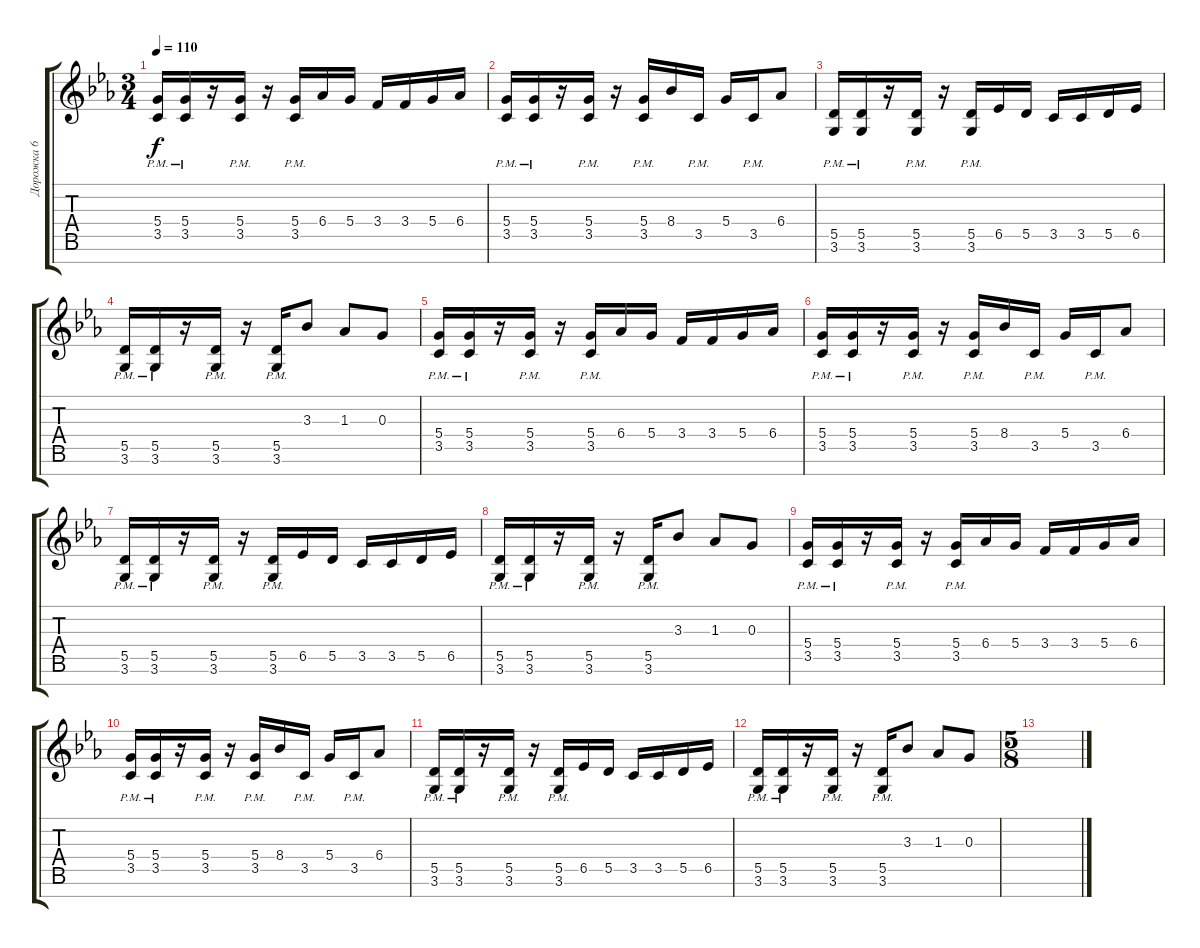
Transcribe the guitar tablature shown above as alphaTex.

\track ("Дорожка 6" "Дорожка 6") {instrument distortionguitar}
\staff {score tabs}
\tuning (E4 B3 G3 D3 A2 E2 B1) {hide}
\ts (3 4)
\tempo 110
\clef g2
\ks cminor
(5.4{pm} 3.5{pm}).16{dy f instrument distortionguitar} (5.4{pm} 3.5{pm}).16 r.16 (5.4{pm} 3.5{pm}).16 r.16 (5.4{pm} 3.5{pm}).16 6.4.16 5.4.16 3.4.16 3.4.16 5.4.16 6.4.16 |
(5.4{pm} 3.5{pm}).16 (5.4{pm} 3.5{pm}).16 r.16 (5.4{pm} 3.5{pm}).16 r.16 (5.4{pm} 3.5{pm}).16 8.4.16 3.5{pm}.16 5.4.16 3.5{pm}.16 6.4.8 |
(5.5{pm} 3.6{pm}).16{instrument distortionguitar} (5.5{pm} 3.6{pm}).16 r.16 (5.5{pm} 3.6{pm}).16 r.16 (5.5{pm} 3.6{pm}).16 6.5.16 5.5.16 3.5.16 3.5.16 5.5.16 6.5.16 |
(5.5{pm} 3.6{pm}).16{instrument distortionguitar} (5.5{pm} 3.6{pm}).16 r.16 (5.5{pm} 3.6{pm}).16 r.16 (5.5{pm} 3.6{pm}).16 3.3.8 1.3.8 0.3.8 |
(5.4{pm} 3.5{pm}).16{instrument distortionguitar} (5.4{pm} 3.5{pm}).16 r.16 (5.4{pm} 3.5{pm}).16 r.16 (5.4{pm} 3.5{pm}).16 6.4.16 5.4.16 3.4.16 3.4.16 5.4.16 6.4.16 |
(5.4{pm} 3.5{pm}).16 (5.4{pm} 3.5{pm}).16 r.16 (5.4{pm} 3.5{pm}).16 r.16 (5.4{pm} 3.5{pm}).16 8.4.16 3.5{pm}.16 5.4.16 3.5{pm}.16 6.4.8 |
(5.5{pm} 3.6{pm}).16{instrument distortionguitar} (5.5{pm} 3.6{pm}).16 r.16 (5.5{pm} 3.6{pm}).16 r.16 (5.5{pm} 3.6{pm}).16 6.5.16 5.5.16 3.5.16 3.5.16 5.5.16 6.5.16 |
(5.5{pm} 3.6{pm}).16{instrument distortionguitar} (5.5{pm} 3.6{pm}).16 r.16 (5.5{pm} 3.6{pm}).16 r.16 (5.5{pm} 3.6{pm}).16 3.3.8 1.3.8 0.3.8 |
(5.4{pm} 3.5{pm}).16{instrument distortionguitar} (5.4{pm} 3.5{pm}).16 r.16 (5.4{pm} 3.5{pm}).16 r.16 (5.4{pm} 3.5{pm}).16 6.4.16 5.4.16 3.4.16 3.4.16 5.4.16 6.4.16 |
(5.4{pm} 3.5{pm}).16 (5.4{pm} 3.5{pm}).16 r.16 (5.4{pm} 3.5{pm}).16 r.16 (5.4{pm} 3.5{pm}).16 8.4.16 3.5{pm}.16 5.4.16 3.5{pm}.16 6.4.8 |
(5.5{pm} 3.6{pm}).16{instrument distortionguitar} (5.5{pm} 3.6{pm}).16 r.16 (5.5{pm} 3.6{pm}).16 r.16 (5.5{pm} 3.6{pm}).16 6.5.16 5.5.16 3.5.16 3.5.16 5.5.16 6.5.16 |
(5.5{pm} 3.6{pm}).16{instrument distortionguitar} (5.5{pm} 3.6{pm}).16 r.16 (5.5{pm} 3.6{pm}).16 r.16 (5.5{pm} 3.6{pm}).16 3.3.8 1.3.8 0.3.8 |
\ts (5 8)
